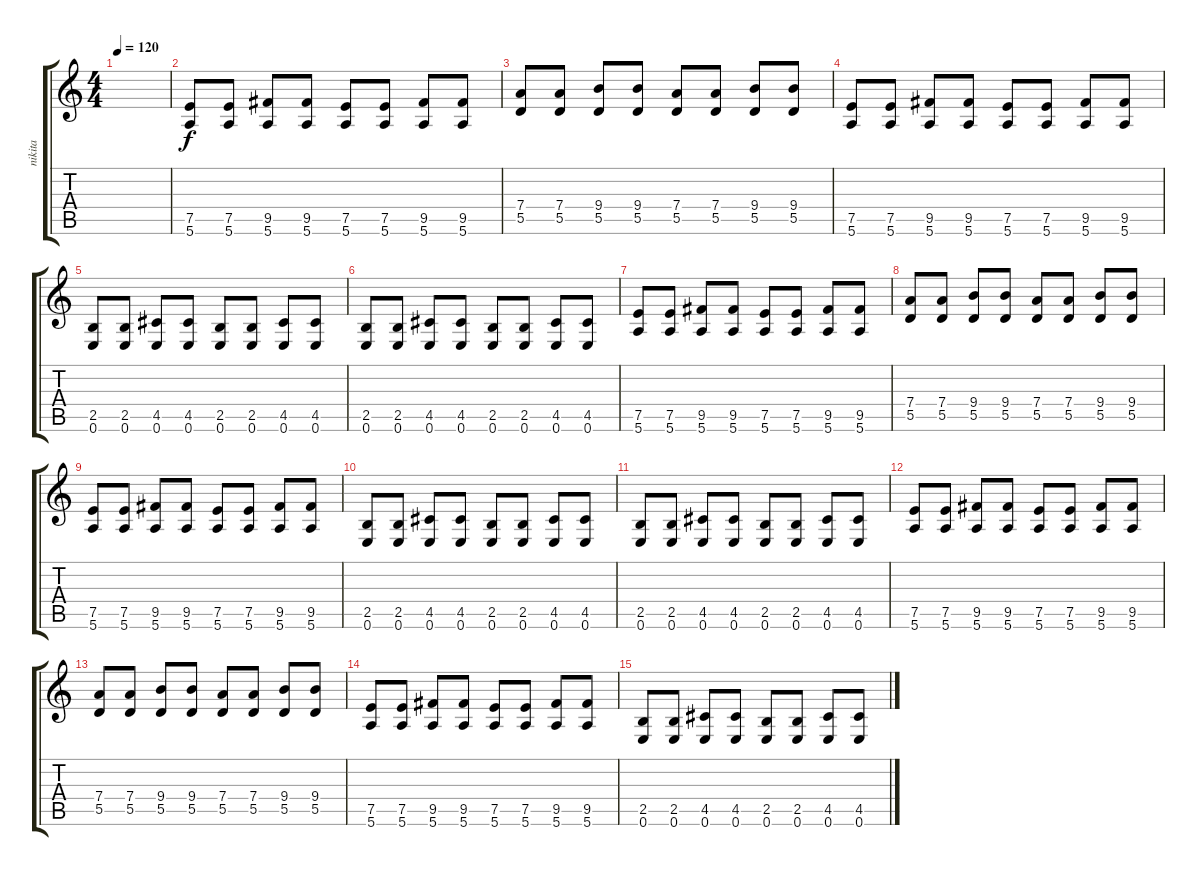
\track ("nikita " "nikita ") {instrument acousticguitarsteel}
\staff {score tabs}
\tuning (E4 B3 G3 D3 A2 E2) {hide}
\ts (4 4)
\tempo 120
\clef g2
\ks c
|
(7.5 5.6).8{volume 16 instrument distortionguitar} (7.5 5.6).8 (9.5 5.6).8 (9.5 5.6).8 (7.5 5.6).8 (7.5 5.6).8 (9.5 5.6).8 (9.5 5.6).8 |
(7.4 5.5).8 (7.4 5.5).8 (9.4 5.5).8 (9.4 5.5).8 (7.4 5.5).8 (7.4 5.5).8 (9.4 5.5).8 (9.4 5.5).8 |
(7.5 5.6).8 (7.5 5.6).8 (9.5 5.6).8 (9.5 5.6).8 (7.5 5.6).8 (7.5 5.6).8 (9.5 5.6).8 (9.5 5.6).8 |
(2.5 0.6).8 (2.5 0.6).8 (4.5 0.6).8 (4.5 0.6).8 (2.5 0.6).8 (2.5 0.6).8 (4.5 0.6).8 (4.5 0.6).8 |
(2.5 0.6).8 (2.5 0.6).8 (4.5 0.6).8 (4.5 0.6).8 (2.5 0.6).8 (2.5 0.6).8 (4.5 0.6).8 (4.5 0.6).8 |
(7.5 5.6).8{volume 16 instrument distortionguitar} (7.5 5.6).8 (9.5 5.6).8 (9.5 5.6).8 (7.5 5.6).8 (7.5 5.6).8 (9.5 5.6).8 (9.5 5.6).8 |
(7.4 5.5).8 (7.4 5.5).8 (9.4 5.5).8 (9.4 5.5).8 (7.4 5.5).8 (7.4 5.5).8 (9.4 5.5).8 (9.4 5.5).8 |
(7.5 5.6).8 (7.5 5.6).8 (9.5 5.6).8 (9.5 5.6).8 (7.5 5.6).8 (7.5 5.6).8 (9.5 5.6).8 (9.5 5.6).8 |
(2.5 0.6).8 (2.5 0.6).8 (4.5 0.6).8 (4.5 0.6).8 (2.5 0.6).8 (2.5 0.6).8 (4.5 0.6).8 (4.5 0.6).8 |
(2.5 0.6).8 (2.5 0.6).8 (4.5 0.6).8 (4.5 0.6).8 (2.5 0.6).8 (2.5 0.6).8 (4.5 0.6).8 (4.5 0.6).8 |
(7.5 5.6).8{volume 0 instrument distortionguitar} (7.5 5.6).8 (9.5 5.6).8 (9.5 5.6).8 (7.5 5.6).8 (7.5 5.6).8 (9.5 5.6).8 (9.5 5.6).8 |
(7.4 5.5).8 (7.4 5.5).8 (9.4 5.5).8 (9.4 5.5).8 (7.4 5.5).8 (7.4 5.5).8 (9.4 5.5).8 (9.4 5.5).8 |
(7.5 5.6).8 (7.5 5.6).8 (9.5 5.6).8 (9.5 5.6).8 (7.5 5.6).8 (7.5 5.6).8 (9.5 5.6).8 (9.5 5.6).8 |
(2.5 0.6).8 (2.5 0.6).8 (4.5 0.6).8 (4.5 0.6).8 (2.5 0.6).8 (2.5 0.6).8 (4.5 0.6).8 (4.5 0.6).8
